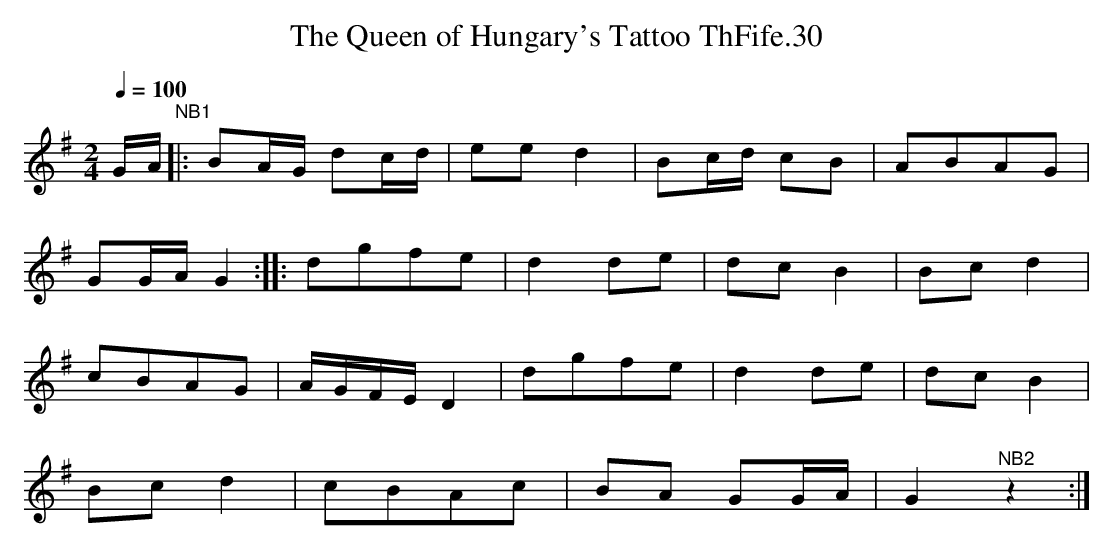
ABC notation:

X:1
T:Queen of Hungary's Tattoo ThFife.30, The
M:2/4
L:1/8
Q:1/4=100
K:G
G/A/ "^NB1"|: BA/G/ dc/d/ | ee d2 | Bc/d/ cB | ABAG |
GG/A/ G2 :||: dgfe | d2 de | dc B2 | Bc d2 |
cBAG | A/G/F/E/ D2 | dgfe | d2 de | dc B2 |
Bc d2 | cBAc | BA GG/A/ | G2 "^NB2"z2 :|
